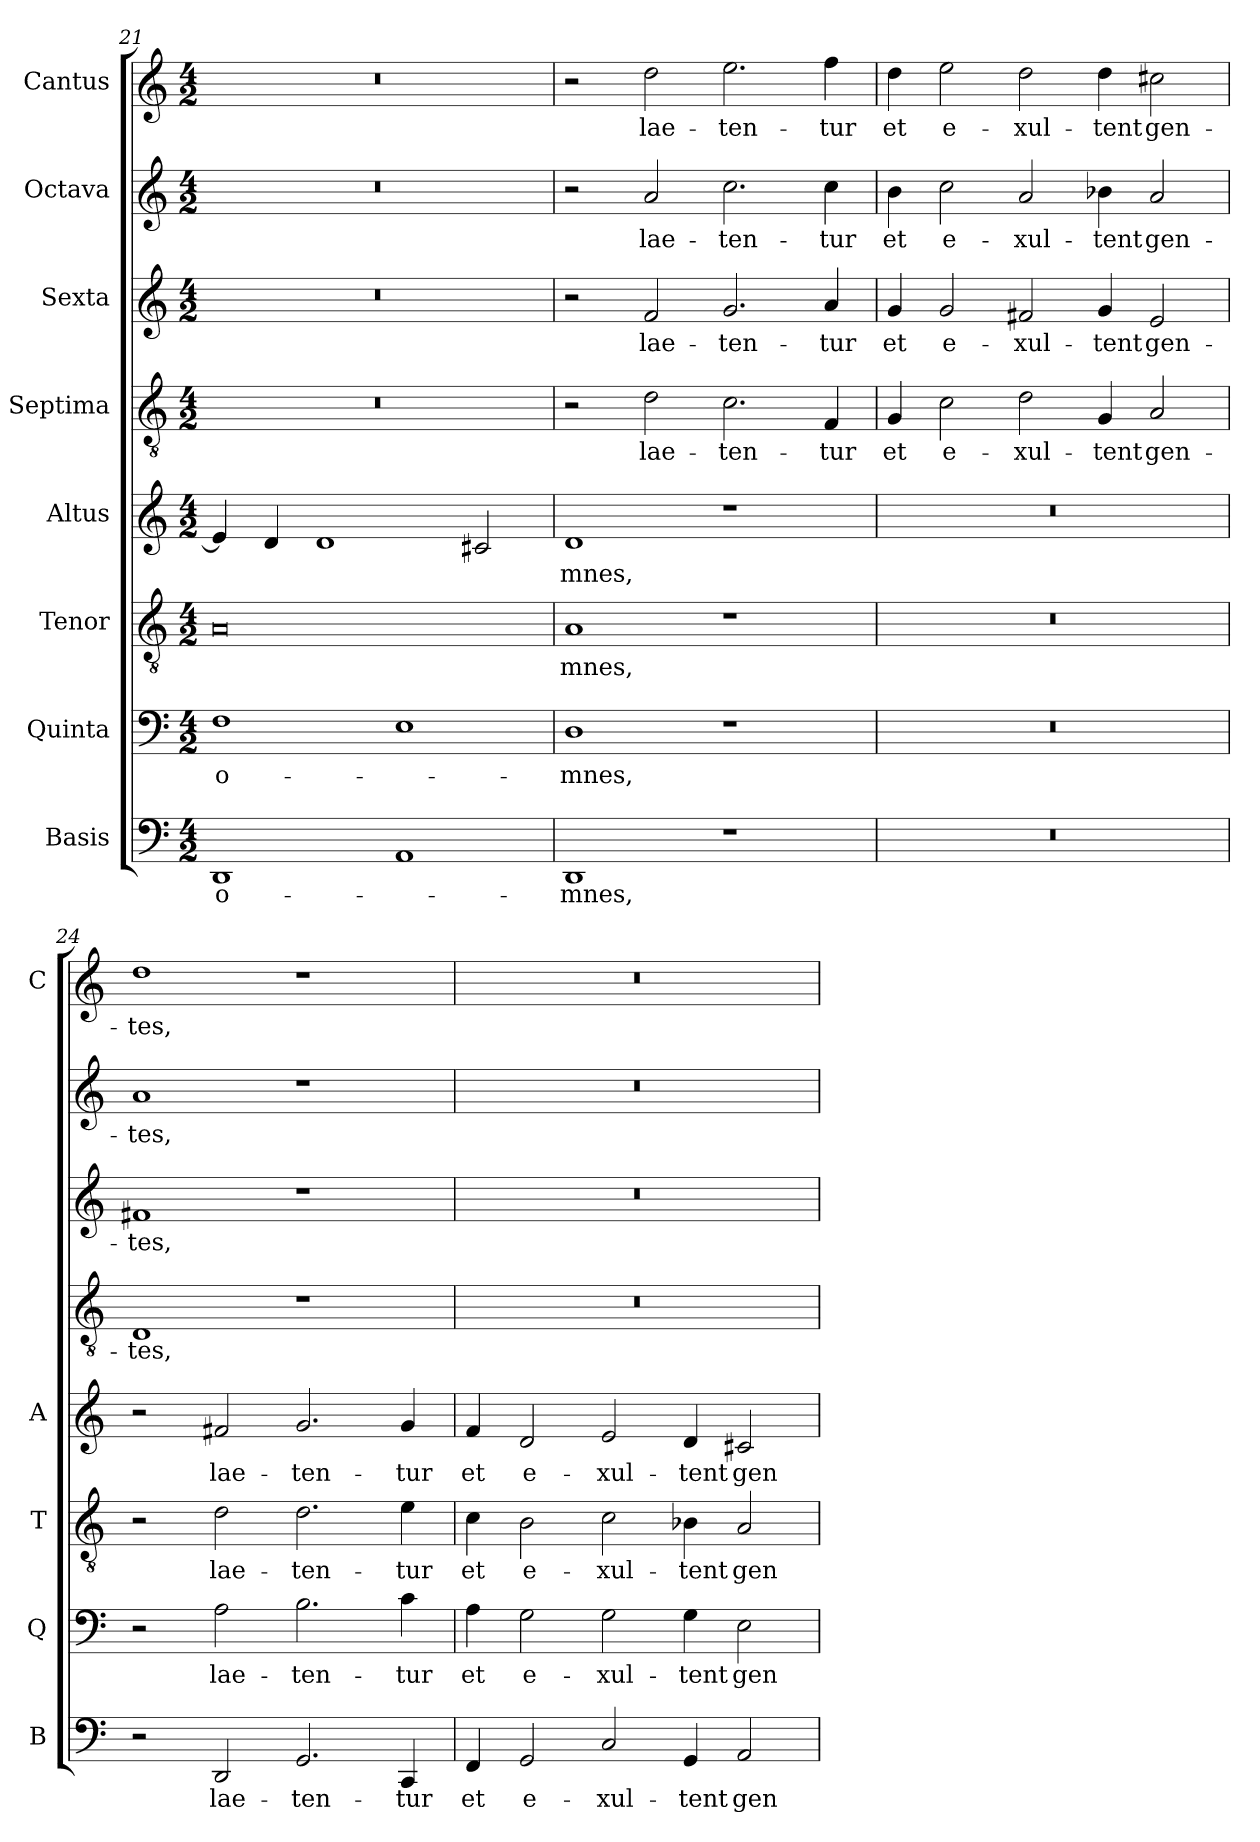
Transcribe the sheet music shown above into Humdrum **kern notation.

**kern	**text	**kern	**text	**kern	**text	**kern	**text	**kern	**text	**kern	**text	**kern	**text	**kern	**text
*part8	*part8	*part7	*part7	*part6	*part6	*part5	*part5	*part4	*part4	*part3	*part3	*part2	*part2	*part1	*part1
*staff8	*staff8	*staff7	*staff7	*staff6	*staff6	*staff5	*staff5	*staff4	*staff4	*staff3	*staff3	*staff2	*staff2	*staff1	*staff1
*I"Basis	*	*I"Quinta	*	*I"Tenor	*	*I"Altus	*	*I"Septima	*	*I"Sexta	*	*I"Octava	*	*I"Cantus	*
*I'B	*	*I'Q	*	*I'T	*	*I'A	*	*	*	*	*	*	*	*I'C	*
*clefF4	*	*clefF4	*	*clefGv2	*	*clefG2	*	*clefGv2	*	*clefG2	*	*clefG2	*	*clefG2	*
*k[]	*	*k[]	*	*k[]	*	*k[]	*	*k[]	*	*k[]	*	*k[]	*	*k[]	*
*C:	*	*C:	*	*C:	*	*C:	*	*C:	*	*C:	*	*C:	*	*C:	*
*M4/2	*	*M4/2	*	*M4/2	*	*M4/2	*	*M4/2	*	*M4/2	*	*M4/2	*	*M4/2	*
=21	=21	=21	=21	=21	=21	=21	=21	=21	=21	=21	=21	=21	=21	=21	=21
!	!LO:LY:b	!	!LO:LY:b	!	!	!	!	!	!	!	!	!	!	!	!
1DD	o-	1F	o-	0A	.	4e/]	.	0r	.	0r	.	0r	.	0r	.
.	.	.	.	.	.	4d/	.	.	.	.	.	.	.	.	.
.	.	.	.	.	.	1d	.	.	.	.	.	.	.	.	.
1AA	.	1E	.	.	.	.	.	.	.	.	.	.	.	.	.
.	.	.	.	.	.	2c#X/	.	.	.	.	.	.	.	.	.
=22	=22	=22	=22	=22	=22	=22	=22	=22	=22	=22	=22	=22	=22	=22	=22
!	!LO:LY:b	!	!LO:LY:b	!	!LO:LY:b	!	!LO:LY:b	!	!	!	!	!	!	!	!
1DD	-mnes,	1D	-mnes,	1A	-mnes,	1d	-mnes,	2r	.	2r	.	2r	.	2r	.
!	!	!	!	!	!	!	!	!	!LO:LY:b	!	!LO:LY:b	!	!LO:LY:b	!	!LO:LY:b
.	.	.	.	.	.	.	.	2d\	lae-	2f/	lae-	2a/	lae-	2dd\	lae-
!	!	!	!	!	!	!	!	!	!LO:LY:b	!	!LO:LY:b	!	!LO:LY:b	!	!LO:LY:b
1r	.	1r	.	1r	.	1r	.	2.c\	-ten-	2.g/	-ten-	2.cc\	-ten-	2.ee\	-ten-
!	!	!	!	!	!	!	!	!	!LO:LY:b	!	!LO:LY:b	!	!LO:LY:b	!	!LO:LY:b
.	.	.	.	.	.	.	.	4F/	-tur	4a/	-tur	4cc\	-tur	4ff\	-tur
=23	=23	=23	=23	=23	=23	=23	=23	=23	=23	=23	=23	=23	=23	=23	=23
!	!	!	!	!	!	!	!	!	!LO:LY:b	!	!LO:LY:b	!	!LO:LY:b	!	!LO:LY:b
0r	.	0r	.	0r	.	0r	.	4G/	et	4g/	et	4b\	et	4dd\	et
!	!	!	!	!	!	!	!	!	!LO:LY:b	!	!LO:LY:b	!	!LO:LY:b	!	!LO:LY:b
.	.	.	.	.	.	.	.	2c\	e-	2g/	e-	2cc\	e-	2ee\	e-
!	!	!	!	!	!	!	!	!	!LO:LY:b	!	!LO:LY:b	!	!LO:LY:b	!	!LO:LY:b
.	.	.	.	.	.	.	.	2d\	-xul-	2f#X/	-xul-	2a/	-xul-	2dd\	-xul-
!	!	!	!	!	!	!	!	!	!LO:LY:b	!	!LO:LY:b	!	!LO:LY:b	!	!LO:LY:b
.	.	.	.	.	.	.	.	4G/	-tent	4g/	-tent	4b-X\	-tent	4dd\	-tent
!	!	!	!	!	!	!	!	!	!LO:LY:b	!	!LO:LY:b	!	!LO:LY:b	!	!LO:LY:b
.	.	.	.	.	.	.	.	2A/	gen-	2e/	gen-	2a/	gen-	2cc#X\	gen-
=24	=24	=24	=24	=24	=24	=24	=24	=24	=24	=24	=24	=24	=24	=24	=24
!	!	!	!	!	!	!	!	!	!LO:LY:b	!	!LO:LY:b	!	!LO:LY:b	!	!LO:LY:b
2r	.	2r	.	2r	.	2r	.	1D	-tes,	1f#X	-tes,	1a	-tes,	1dd	-tes,
!	!LO:LY:b	!	!LO:LY:b	!	!LO:LY:b	!	!LO:LY:b	!	!	!	!	!	!	!	!
2DD/	lae-	2A\	lae-	2d\	lae-	2f#X/	lae-	.	.	.	.	.	.	.	.
!	!LO:LY:b	!	!LO:LY:b	!	!LO:LY:b	!	!LO:LY:b	!	!	!	!	!	!	!	!
2.GG/	-ten-	2.B\	-ten-	2.d\	-ten-	2.g/	-ten-	1r	.	1r	.	1r	.	1r	.
!	!LO:LY:b	!	!LO:LY:b	!	!LO:LY:b	!	!LO:LY:b	!	!	!	!	!	!	!	!
4CC/	-tur	4c\	-tur	4e\	-tur	4g/	-tur	.	.	.	.	.	.	.	.
!!LO:PB:g=z
=25	=25	=25	=25	=25	=25	=25	=25	=25	=25	=25	=25	=25	=25	=25	=25
!	!LO:LY:b	!	!LO:LY:b	!	!LO:LY:b	!	!LO:LY:b	!	!	!	!	!	!	!	!
4FF/	et	4A\	et	4c\	et	4f/	et	0r	.	0r	.	0r	.	0r	.
!	!LO:LY:b	!	!LO:LY:b	!	!LO:LY:b	!	!LO:LY:b	!	!	!	!	!	!	!	!
2GG/	e-	2G\	e-	2B\	e-	2d/	e-	.	.	.	.	.	.	.	.
!	!LO:LY:b	!	!LO:LY:b	!	!LO:LY:b	!	!LO:LY:b	!	!	!	!	!	!	!	!
2C/	-xul-	2G\	-xul-	2c\	-xul-	2e/	-xul-	.	.	.	.	.	.	.	.
!	!LO:LY:b	!	!LO:LY:b	!	!LO:LY:b	!	!LO:LY:b	!	!	!	!	!	!	!	!
4GG/	-tent	4G\	-tent	4B-X\	-tent	4d/	-tent	.	.	.	.	.	.	.	.
!	!LO:LY:b	!	!LO:LY:b	!	!LO:LY:b	!	!LO:LY:b	!	!	!	!	!	!	!	!
2AA/	gen-	2E\	gen-	2A/	gen-	2c#X/	gen-	.	.	.	.	.	.	.	.
=	=	=	=	=	=	=	=	=	=	=	=	=	=	=	=
*-	*-	*-	*-	*-	*-	*-	*-	*-	*-	*-	*-	*-	*-	*-	*-
